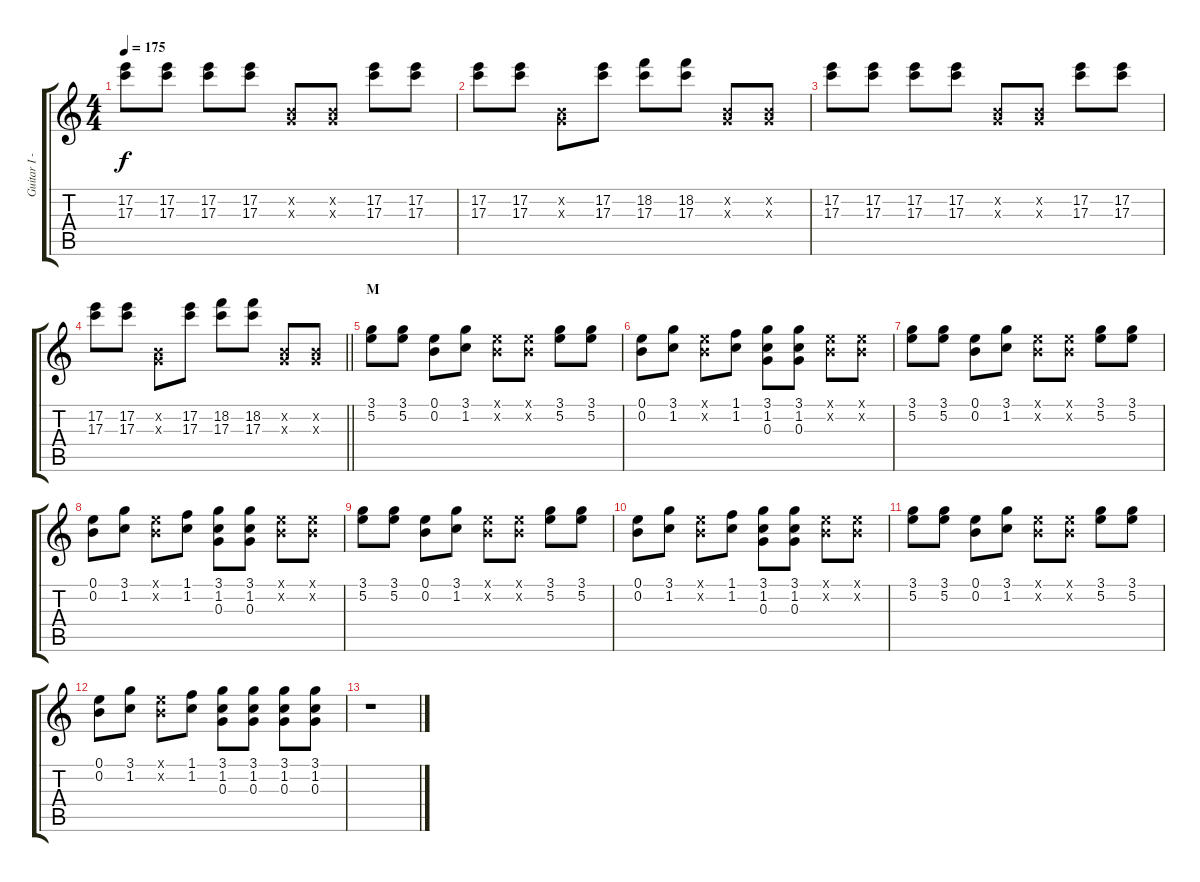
\track ("Guitar I - Kita" "Guitar I -") {instrument overdrivenguitar}
\staff {score tabs}
\tuning (E4 B3 G3 D3 A2 E2) {hide}
\ts (4 4)
\tempo 175
\clef g2
\ks c
(17.2 17.3).8{dy f} (17.2 17.3).8 (17.2 17.3).8 (17.2 17.3).8 (0.2{x} 0.3{x}).8 (0.2{x} 0.3{x}).8 (17.2 17.3).8 (17.2 17.3).8 |
(17.2 17.3).8 (17.2 17.3).8 (0.2{x} 0.3{x}).8 (17.2 17.3).8 (18.2 17.3).8 (18.2 17.3).8 (0.2{x} 0.3{x}).8 (0.2{x} 0.3{x}).8 |
(17.2 17.3).8 (17.2 17.3).8 (17.2 17.3).8 (17.2 17.3).8 (0.2{x} 0.3{x}).8 (0.2{x} 0.3{x}).8 (17.2 17.3).8 (17.2 17.3).8 |
\barLineRight lightlight
(17.2 17.3).8 (17.2 17.3).8 (0.2{x} 0.3{x}).8 (17.2 17.3).8 (18.2 17.3).8 (18.2 17.3).8 (0.2{x} 0.3{x}).8 (0.2{x} 0.3{x}).8 |
\section ("" "M")
(3.1 5.2).8 (3.1 5.2).8 (0.1 0.2).8 (3.1 1.2).8 (0.1{x} 0.2{x}).8 (0.1{x} 0.2{x}).8 (3.1 5.2).8 (3.1 5.2).8 |
(0.1 0.2).8 (3.1 1.2).8 (0.1{x} 0.2{x}).8 (1.1 1.2).8 (3.1 1.2 0.3).8 (3.1 1.2 0.3).8 (0.1{x} 0.2{x}).8 (0.1{x} 0.2{x}).8 |
(3.1 5.2).8 (3.1 5.2).8 (0.1 0.2).8 (3.1 1.2).8 (0.1{x} 0.2{x}).8 (0.1{x} 0.2{x}).8 (3.1 5.2).8 (3.1 5.2).8 |
(0.1 0.2).8 (3.1 1.2).8 (0.1{x} 0.2{x}).8 (1.1 1.2).8 (3.1 1.2 0.3).8 (3.1 1.2 0.3).8 (0.1{x} 0.2{x}).8 (0.1{x} 0.2{x}).8 |
(3.1 5.2).8 (3.1 5.2).8 (0.1 0.2).8 (3.1 1.2).8 (0.1{x} 0.2{x}).8 (0.1{x} 0.2{x}).8 (3.1 5.2).8 (3.1 5.2).8 |
(0.1 0.2).8 (3.1 1.2).8 (0.1{x} 0.2{x}).8 (1.1 1.2).8 (3.1 1.2 0.3).8 (3.1 1.2 0.3).8 (0.1{x} 0.2{x}).8 (0.1{x} 0.2{x}).8 |
(3.1 5.2).8 (3.1 5.2).8 (0.1 0.2).8 (3.1 1.2).8 (0.1{x} 0.2{x}).8 (0.1{x} 0.2{x}).8 (3.1 5.2).8 (3.1 5.2).8 |
(0.1 0.2).8 (3.1 1.2).8 (0.1{x} 0.2{x}).8 (1.1 1.2).8 (3.1 1.2 0.3).8 (3.1 1.2 0.3).8 (3.1 1.2 0.3).8 (3.1 1.2 0.3).8 |
r.1
